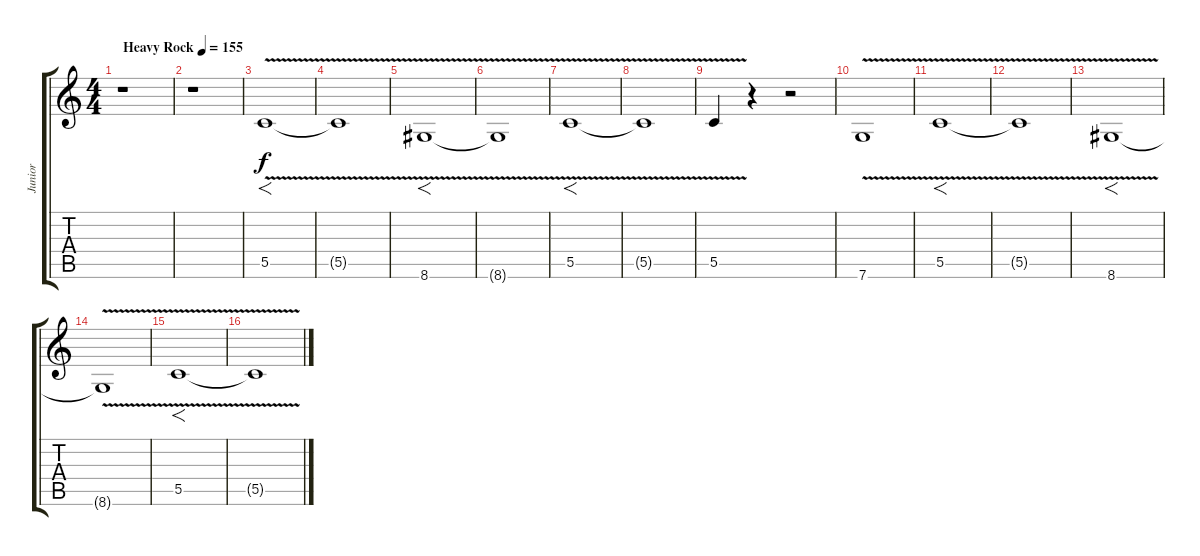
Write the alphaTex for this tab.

\track ("Junior" "Junior") {instrument overdrivenguitar}
\staff {score tabs}
\tuning (D4 A3 F3 C3 G2 C2) {hide}
\ts (4 4)
\tempo (155 "Heavy Rock")
\clef g2
\ks c
r.1{dy f instrument overdrivenguitar} |
r.1 |
5.5{v}.1{f} |
5.5{v t}.1 |
8.6{v}.1{f} |
8.6{v t}.1 |
5.5{v}.1{f} |
5.5{v t}.1 |
5.5{v}.4 r.4 r.2 |
7.6{v}.1 |
5.5{v}.1{f} |
5.5{v t}.1 |
8.6{v}.1{f} |
8.6{v t}.1 |
5.5{v}.1{f} |
5.5{v t}.1
